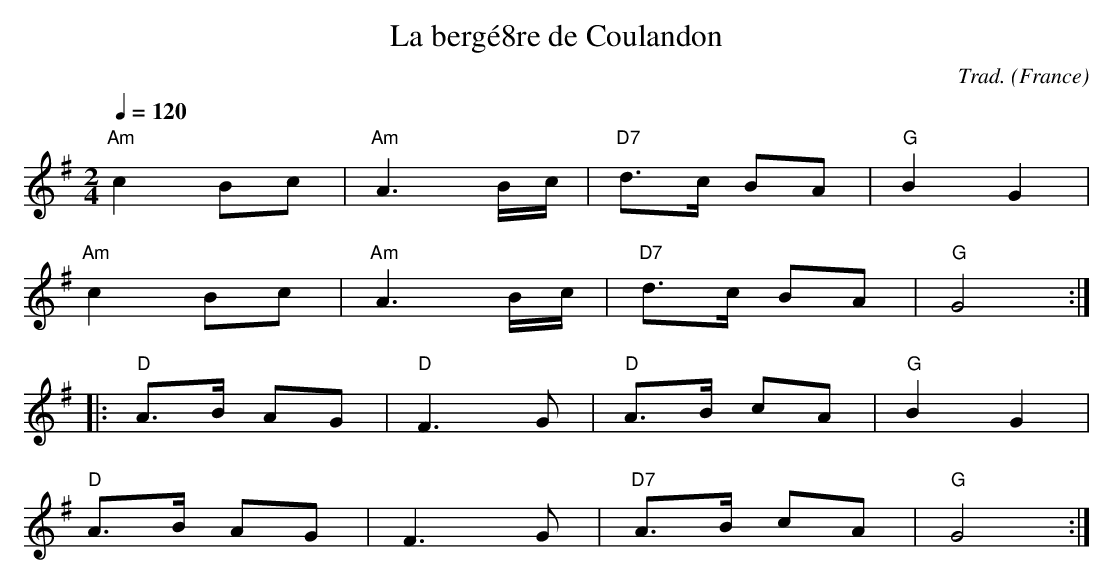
X:1
T:La berg\'e8re de Coulandon
C:Trad.
O:France
M:2/4
Q:1/4=120
K:G
"Am"c4B2c2|"Am"A6Bc|"D7"d3c B2A2|"G"B4G4|"Am"
c4B2c2|"Am"A6Bc|"D7"d3c B2A2|"G"G8:|
|:"D"A3B A2G2|"D"F6G2|"D"A3B c2A2|"G"B4G4|
"D"A3B A2G2|F6G2|"D7"A3B c2A2|"G"G8:|
